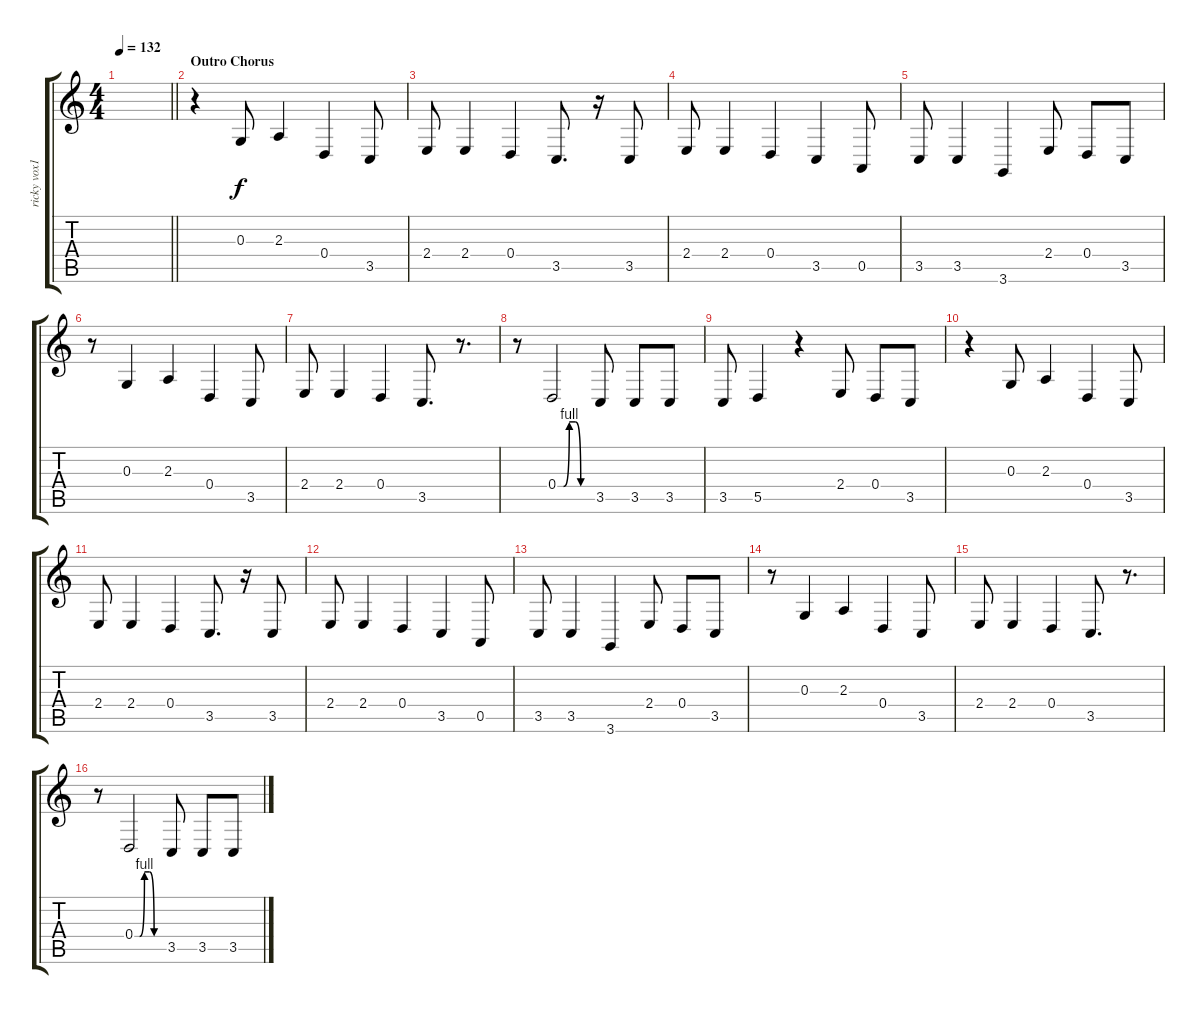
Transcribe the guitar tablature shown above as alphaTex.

\track ("ricky vox1" "ricky vox1") {instrument altosax}
\staff {score tabs}
\tuning (E4 B3 G3 D3 A2 E2) {hide}
\ts (4 4)
\tempo 132
\clef g2
\barLineRight lightlight
\ks c
|
\section ("" "Outro Chorus")
r.4 0.3.8 2.3.4 0.4.4 3.5.8 |
2.4.8 2.4.4 0.4.4 3.5.8{d} r.16 3.5.8 |
2.4.8 2.4.4 0.4.4 3.5.4 0.5.8 |
3.5.8 3.5.4 3.6.4 2.4.8 0.4.8 3.5.8 |
r.8 0.3.4 2.3.4 0.4.4 3.5.8 |
2.4.8 2.4.4 0.4.4 3.5.8{d} r.8{d} |
r.8 0.4{be (custom 0 0 10 0 20 4 30 4 40 0 60 0)}.2 3.5.8 3.5.8 3.5.8 |
3.5.8 5.5.4 r.4 2.4.8 0.4.8 3.5.8 |
r.4 0.3.8 2.3.4 0.4.4 3.5.8 |
2.4.8 2.4.4 0.4.4 3.5.8{d} r.16 3.5.8 |
2.4.8 2.4.4 0.4.4 3.5.4 0.5.8 |
3.5.8 3.5.4 3.6.4 2.4.8 0.4.8 3.5.8 |
r.8 0.3.4 2.3.4 0.4.4 3.5.8 |
2.4.8 2.4.4 0.4.4 3.5.8{d} r.8{d} |
r.8 0.4{be (custom 0 0 10 0 20 4 30 4 40 0 60 0)}.2 3.5.8 3.5.8 3.5.8
